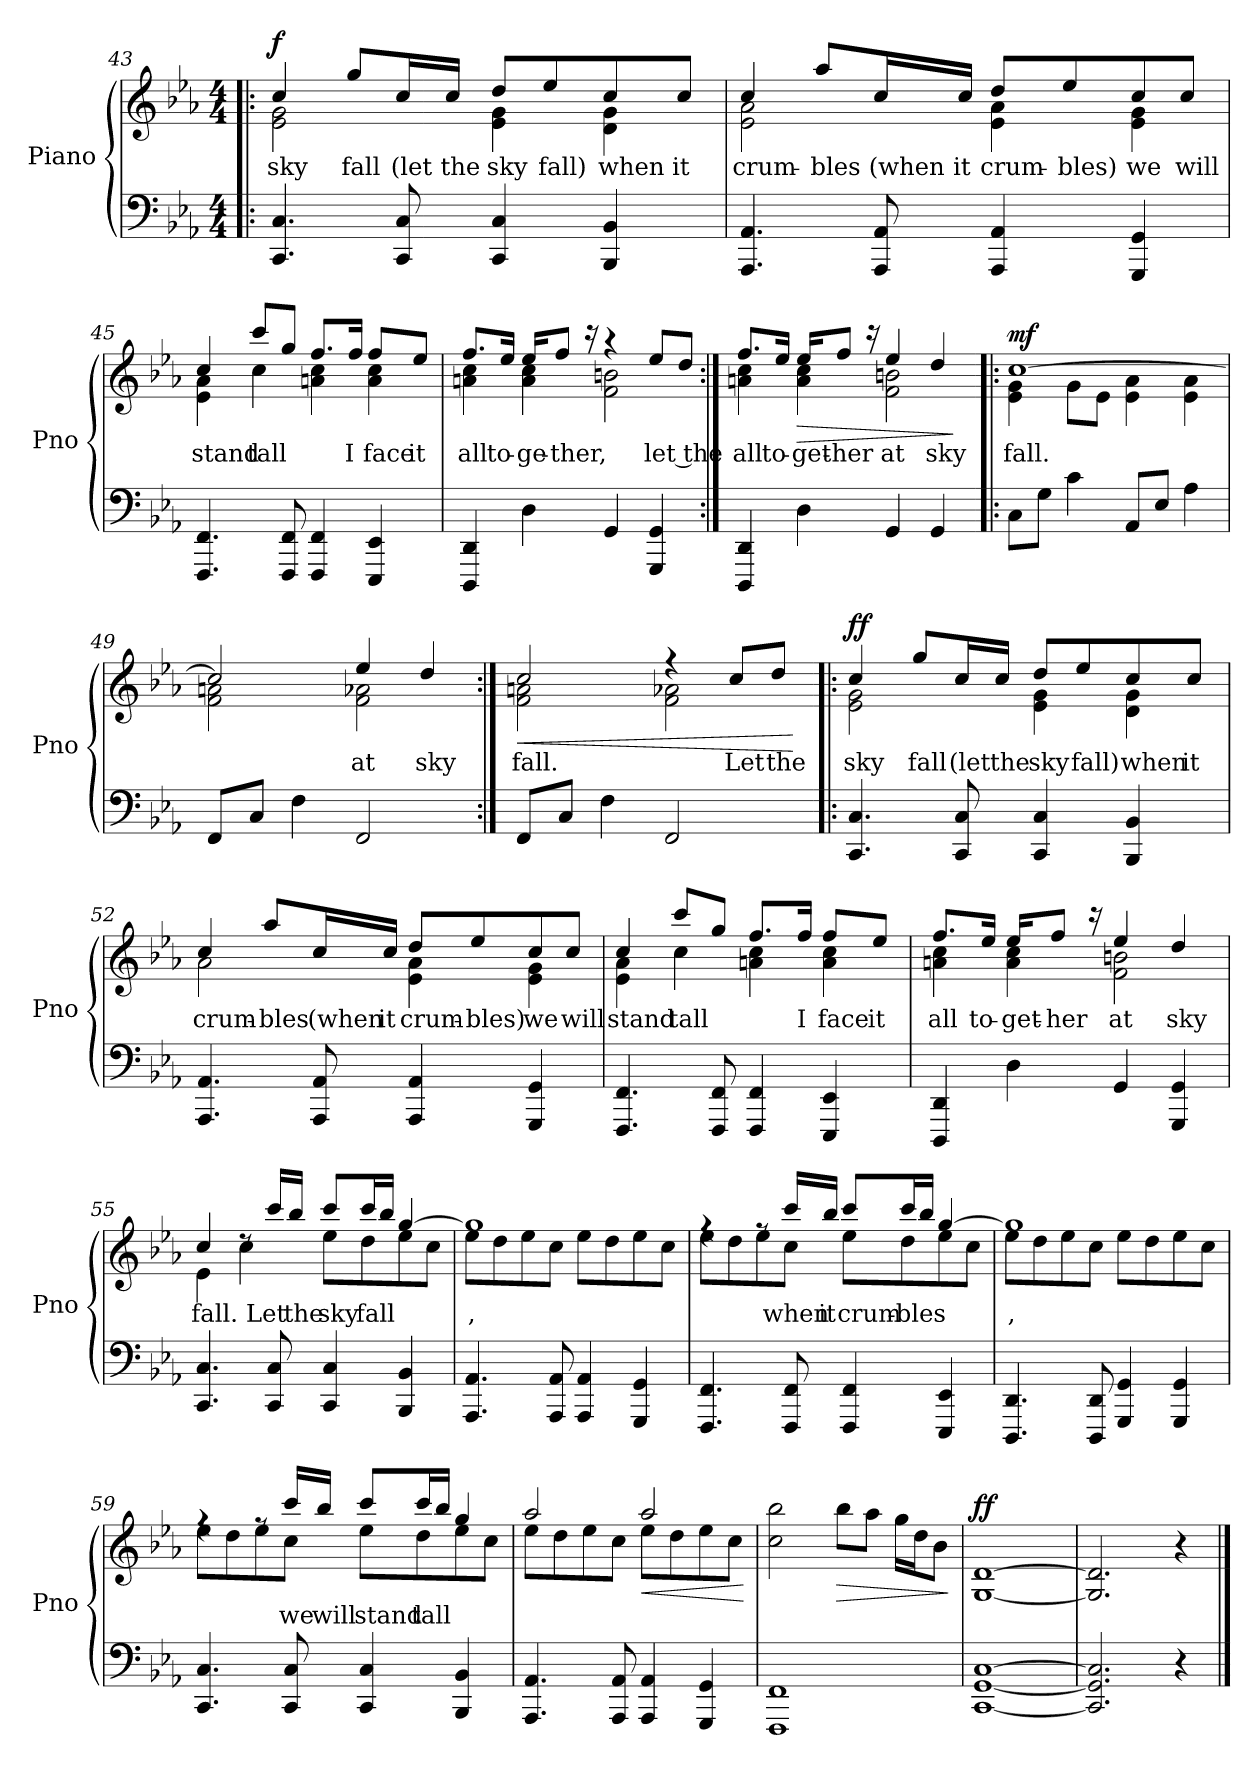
**kern	**kern	**text	**dynam
*part1	*part1	*part1	*part1
*staff2	*staff1	*staff1	*staff1/2
*I"Piano	*	*	*
*I'Pno	*	*	*
!!LO:LB:g=z
*clefF4	*clefG2	*	*
*k[b-e-a-]	*k[b-e-a-]	*	*
*M4/4	*M4/4	*	*
=43!|:	=43!|:	=43!|:	=43!|:
!	!	!LO:LY:b	!LO:DY:b
*	*^	*	*
4.CC/ 4.C/	4cc/	2e-\ 2g\	sky	f
!	!	!	!LO:LY:b	!
.	8gg/L	.	fall	.
!	!	!	!LO:LY:b	!
8CC/ 8C/	16cc/L	.	(let	.
!	!	!	!LO:LY:b	!
.	16cc/JJ	.	the	.
!	!	!	!LO:LY:b	!
4CC/ 4C/	8dd/L	4e-\ 4g\	sky	.
!	!	!	!LO:LY:b	!
.	8ee-/	.	fall)	.
!	!	!	!LO:LY:b	!
4BBB-/ 4BB-/	8cc/	4d\ 4g\	when	.
!	!	!	!LO:LY:b	!
.	8cc/J	.	it	.
=44	=44	=44	=44	=44
!	!	!	!LO:LY:b	!
4.AAA-/ 4.AA-/	4cc/	2e-\ 2a-\	crum-	.
!	!	!	!LO:LY:b	!
.	8aa-/L	.	-bles	.
!	!	!	!LO:LY:b	!
8AAA-/ 8AA-/	16cc/L	.	(when	.
!	!	!	!LO:LY:b	!
.	16cc/JJ	.	it	.
!	!	!	!LO:LY:b	!
4AAA-/ 4AA-/	8dd/L	4e-\ 4a-\	crum-	.
!	!	!	!LO:LY:b	!
.	8ee-/	.	-bles)	.
!	!	!	!LO:LY:b	!
4GGG/ 4GG/	8cc/	4e-\ 4g\	we	.
!	!	!	!LO:LY:b	!
.	8cc/J	.	will	.
=45	=45	=45	=45	=45
!	!	!	!LO:LY:b	!
4.FFF/ 4.FF/	4cc/	4e-\ 4a-\	stand	.
!	!	!	!LO:LY:b	!
.	8ccc/L	4cc\	-tall	.
8FFF/ 8FF/	8gg/J	.	.	.
4FFF/ 4FF/	8.ff/L	4an\ 4cc\	.	.
!	!	!	!LO:LY:b	!
.	16ff/Jk	.	I	.
!	!	!	!LO:LY:b	!
4EEE-/ 4EE-/	8ff/L	4a\ 4cc\	face	.
!	!	!	!LO:LY:b	!
.	8ee-/J	.	it	.
!!LO:LB:g=z	!!
=46	=46	=46	=46	=46
!	!	!	!LO:LY:b	!
4DDD/ 4DD/	8.ff/L	4an\ 4cc\	all	.
!	!	!	!LO:LY:b	!
.	16ee-/Jk	.	to-	.
!	!	!	!LO:LY:b	!
4D\	16ee-/KL	4a\ 4cc\	-ge-	.
!	!	!	!LO:LY:b	!
.	8ff/J	.	-ther,	.
.	16r	.	.	.
4GG/	4r	2f\ 2bn\	.	.
!	!	!	!LO:LY:b	!
4GGG/ 4GG/	8ee-/L	.	let the	.
.	8dd/J	.	.	.
=47:|!	=47:|!	=47:|!	=47:|!	=47:|!
!	!	!	!LO:LY:b	!
4DDD/ 4DD/	8.ff/L	4an\ 4cc\	all	.
!	!	!	!LO:LY:b	!
.	16ee-/Jk	.	to-	.
!	!	!	!LO:LY:b	!LO:HP:b
4D\	16ee-/KL	4a\ 4cc\	-get-	>
!	!	!	!LO:LY:b	!
.	8ff/J	.	-her	.
.	16r	.	.	.
!	!	!	!LO:LY:b	!
4GG/	4ee-/	2f\ 2bn\	at	.
!	!	!	!LO:LY:b	!
4GG/	4dd/	.	sky	.
*	*v	*v	*	*
.	.	.	]
=48!|:	=48!|:	=48!|:	=48!|:
!	!	!LO:LY:b	!LO:DY:b
*	*^	*	*
8C\L	[1cc	4e-\ 4g\	fall.	mf
8G\J	.	.	.	.
4c\	.	8g\L	.	.
.	.	8e-\J	.	.
8AA-/L	.	4e-\ 4a-\	.	.
8E-/J	.	.	.	.
4A-\	.	4e-\ 4a-\	.	.
=49	=49	=49	=49	=49
8FF/L	2cc/]	2f\ 2an\	.	.
8C/J	.	.	.	.
4F\	.	.	.	.
!	!	!	!LO:LY:b	!
2FF/	4ee-/	2f\ 2a-X\	at	.
!	!	!	!LO:LY:b	!
.	4dd/	.	sky	.
!!LO:PB:g=z	!!
=50:|!	=50:|!	=50:|!	=50:|!	=50:|!
!	!	!	!LO:LY:b	!LO:HP:b
8FF/L	2cc/	2f\ 2an\	fall.	<
8C/J	.	.	.	.
4F\	.	.	.	.
2FF/	4r	2f\ 2a-X\	.	.
!	!	!	!LO:LY:b	!
.	8cc/L	.	Let	.
!	!	!	!LO:LY:b	!
.	8dd/J	.	the	.
*	*v	*v	*	*
.	.	.	[
=51!|:	=51!|:	=51!|:	=51!|:
!	!	!LO:LY:b	!LO:DY:b
*	*^	*	*
4.CC/ 4.C/	4cc/	2e-\ 2g\	sky	ff
!	!	!	!LO:LY:b	!
.	8gg/L	.	fall	.
!	!	!	!LO:LY:b	!
8CC/ 8C/	16cc/L	.	(let	.
!	!	!	!LO:LY:b	!
.	16cc/JJ	.	the	.
!	!	!	!LO:LY:b	!
4CC/ 4C/	8dd/L	4e-\ 4g\	sky	.
!	!	!	!LO:LY:b	!
.	8ee-/	.	fall)	.
!	!	!	!LO:LY:b	!
4BBB-/ 4BB-/	8cc/	4d\ 4g\	when	.
!	!	!	!LO:LY:b	!
.	8cc/J	.	it	.
=52	=52	=52	=52	=52
!	!	!	!LO:LY:b	!
4.AAA-/ 4.AA-/	4cc/	2a-\	crum-	.
!	!	!	!LO:LY:b	!
.	8aa-/L	.	-bles	.
!	!	!	!LO:LY:b	!
8AAA-/ 8AA-/	16cc/L	.	(when	.
!	!	!	!LO:LY:b	!
.	16cc/JJ	.	it	.
!	!	!	!LO:LY:b	!
4AAA-/ 4AA-/	8dd/L	4e-\ 4a-\	crum-	.
!	!	!	!LO:LY:b	!
.	8ee-/	.	-bles)	.
!	!	!	!LO:LY:b	!
4GGG/ 4GG/	8cc/	4e-\ 4g\	we	.
!	!	!	!LO:LY:b	!
.	8cc/J	.	will	.
!!LO:LB:g=z	!!
=53	=53	=53	=53	=53
!	!	!	!LO:LY:b	!
4.FFF/ 4.FF/	4cc/	4e-\ 4a-\	stand	.
!	!	!	!LO:LY:b	!
.	8ccc/L	4cc\	-tall	.
8FFF/ 8FF/	8gg/J	.	.	.
4FFF/ 4FF/	8.ff/L	4an\ 4cc\	.	.
!	!	!	!LO:LY:b	!
.	16ff/Jk	.	I	.
!	!	!	!LO:LY:b	!
4EEE-/ 4EE-/	8ff/L	4a\ 4cc\	face	.
!	!	!	!LO:LY:b	!
.	8ee-/J	.	it	.
=54	=54	=54	=54	=54
!	!	!	!LO:LY:b	!
4DDD/ 4DD/	8.ff/L	4an\ 4cc\	all	.
!	!	!	!LO:LY:b	!
.	16ee-/Jk	.	to-	.
!	!	!	!LO:LY:b	!
4D\	16ee-/KL	4a\ 4cc\	-get-	.
!	!	!	!LO:LY:b	!
.	8ff/J	.	-her	.
.	16r	.	.	.
!	!	!	!LO:LY:b	!
4GG/	4ee-/	2f\ 2bn\	at	.
!	!	!	!LO:LY:b	!
4GGG/ 4GG/	4dd/	.	sky	.
=55	=55	=55	=55	=55
!	!	!	!LO:LY:b	!
4.CC/ 4.C/	4cc/	4e-\	fall.	.
.	8rdd	4cc\	.	.
!	!	!	!LO:LY:b	!
8CC/ 8C/	16ccc/LL	.	Let	.
!	!	!	!LO:LY:b	!
.	16bb-/JJ	.	the	.
!	!	!	!LO:LY:b	!
4CC/ 4C/	8ccc/L	8ee-\L	sky	.
!	!	!	!LO:LY:b	!
.	16ccc/L	8dd\	fall	.
.	16bb-/JJ	.	.	.
4BBB-/ 4BB-/	[4gg/	8ee-\	.	.
.	.	8cc\J	.	.
!!LO:LB:g=z	!!
=56	=56	=56	=56	=56
!	!	!	!LO:LY:b	!
4.AAA-/ 4.AA-/	1gg]	8ee-\L	,	.
.	.	8dd\	.	.
.	.	8ee-\	.	.
8AAA-/ 8AA-/	.	8cc\J	.	.
4AAA-/ 4AA-/	.	8ee-\L	.	.
.	.	8dd\	.	.
4GGG/ 4GG/	.	8ee-\	.	.
.	.	8cc\J	.	.
=57	=57	=57	=57	=57
4.FFF/ 4.FF/	4rff	8ee-\L	.	.
.	.	8dd\	.	.
.	8rff	8ee-\	.	.
!	!	!	!LO:LY:b	!
8FFF/ 8FF/	16ccc/LL	8cc\J	when	.
!	!	!	!LO:LY:b	!
.	16bb-/JJ	.	it	.
!	!	!	!LO:LY:b	!
4FFF/ 4FF/	8ccc/L	8ee-\L	crum-	.
!	!	!	!LO:LY:b	!
.	16ccc/L	8dd\	-bles	.
.	16bb-/JJ	.	.	.
4EEE-/ 4EE-/	[4gg/	8ee-\	.	.
.	.	8cc\J	.	.
=58	=58	=58	=58	=58
!	!	!	!LO:LY:b	!
4.DDD/ 4.DD/	1gg]	8ee-\L	,	.
.	.	8dd\	.	.
.	.	8ee-\	.	.
8DDD/ 8DD/	.	8cc\J	.	.
4GGG/ 4GG/	.	8ee-\L	.	.
.	.	8dd\	.	.
4GGG/ 4GG/	.	8ee-\	.	.
.	.	8cc\J	.	.
!!LO:LB:g=z	!!
=59	=59	=59	=59	=59
4.CC/ 4.C/	4rff	8ee-\L	.	.
.	.	8dd\	.	.
.	8rff	8ee-\	.	.
!	!	!	!LO:LY:b	!
8CC/ 8C/	16ccc/LL	8cc\J	we	.
!	!	!	!LO:LY:b	!
.	16bb-/JJ	.	will	.
!	!	!	!LO:LY:b	!
4CC/ 4C/	8ccc/L	8ee-\L	stand	.
!	!	!	!LO:LY:b	!
.	16ccc/L	8dd\	tall	.
.	16bb-/JJ	.	.	.
4BBB-/ 4BB-/	4gg/	8ee-\	.	.
.	.	8cc\J	.	.
=60	=60	=60	=60	=60
4.AAA-/ 4.AA-/	2aa-/	8ee-\L	.	.
.	.	8dd\	.	.
.	.	8ee-\	.	.
8AAA-/ 8AA-/	.	8cc\J	.	.
!	!	!	!	!LO:HP:b
4AAA-/ 4AA-/	2aa-/	8ee-\L	.	<
.	.	8dd\	.	.
4GGG/ 4GG/	.	8ee-\	.	.
.	.	8cc\J	.	.
*	*v	*v	*	*
.	.	.	[
=61	=61	=61	=61
!	!	!LO:LY:b	!
1FFF 1FF	2cc\ 2bb-\	.	.
!	!	!	!LO:HP:b
.	8bb-\L	.	>
.	8aa-\J	.	.
.	16gg\LL	.	.
.	16dd\J	.	.
.	8b-\J	.	.
.	.	.	]
=62	=62	=62	=62
!	!	!	!LO:DY:b
[1CC [1GG [1C	[1G [1d	.	ff
=63	=63	=63	=63
2.CC/] 2.GG/] 2.C/]	2.G/] 2.d/]	.	.
4r	4r	.	.
==	==	==	==
*-	*-	*-	*-
